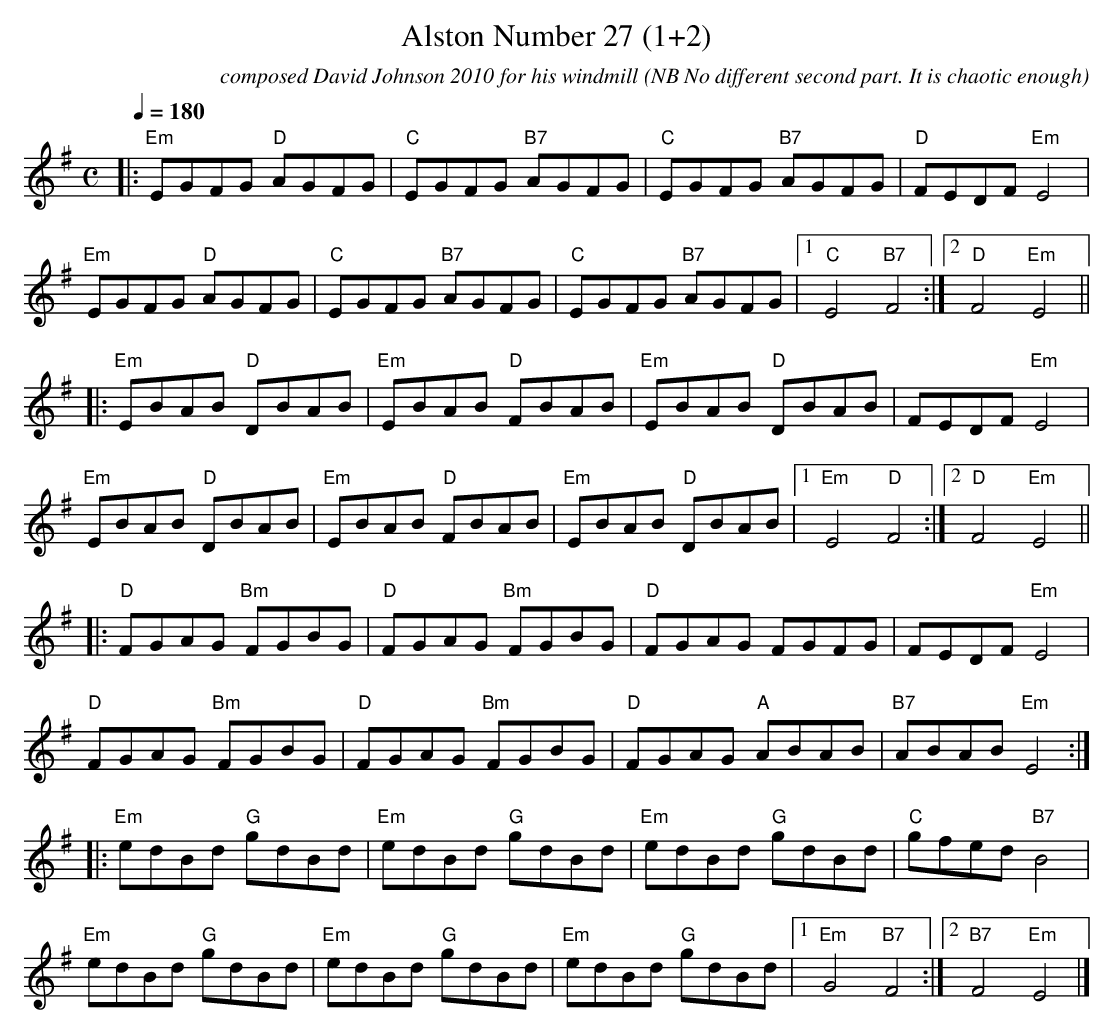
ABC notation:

X:1
T:Alston Number 27 (1+2)
C:composed David Johnson 2010 for his windmill (NB No different second part. It is chaotic enough)
M:C
L:1/4
Q:180
K:G
|:"Em"E/G/F/G/ "D"A/G/F/G/|"C"E/G/F/G/ "B7"A/G/F/G/|"C"E/G/F/G/ "B7"A/G/F/G/|"D"F/E/D/F/ "Em"E2|
"Em"E/G/F/G/ "D"A/G/F/G/|"C"E/G/F/G/ "B7"A/G/F/G/|"C"E/G/F/G/ "B7"A/G/F/G/|1"C"E2 "B7"F2:|2"D"F2"Em"E2||
|:"Em"E/B/A/B/ "D"D/B/A/B/|"Em"E/B/A/B/ "D"F/B/A/B/|"Em"E/B/A/B/ "D"D/B/A/B/|F/E/D/F/ "Em"E2|
"Em"E/B/A/B/ "D"D/B/A/B/|"Em"E/B/A/B/ "D"F/B/A/B/|"Em"E/B/A/B/ "D"D/B/A/B/|1"Em"E2 "D"F2:|2"D"F2"Em"E2||
|:"D"F/G/A/G/ "Bm"F/G/B/G/|"D"F/G/A/G/ "Bm"F/G/B/G/|"D"F/G/A/G/ F/G/F/G/|F/E/D/F/ "Em"E2|
"D"F/G/A/G/ "Bm"F/G/B/G/|"D"F/G/A/G/ "Bm"F/G/B/G/|"D"F/G/A/G/ "A"A/B/A/B/|"B7"A/B/A/B/ "Em"E2:|
|:"Em"e/d/B/d/ "G"g/d/B/d/|"Em"e/d/B/d/ "G"g/d/B/d/|"Em"e/d/B/d/ "G"g/d/B/d/|"C"g/f/e/d/ "B7"B2|
"Em"e/d/B/d/ "G"g/d/B/d/|"Em"e/d/B/d/ "G"g/d/B/d/|"Em"e/d/B/d/ "G"g/d/B/d/|1"Em"G2 "B7"F2:|2"B7"F2"Em"E2|]
